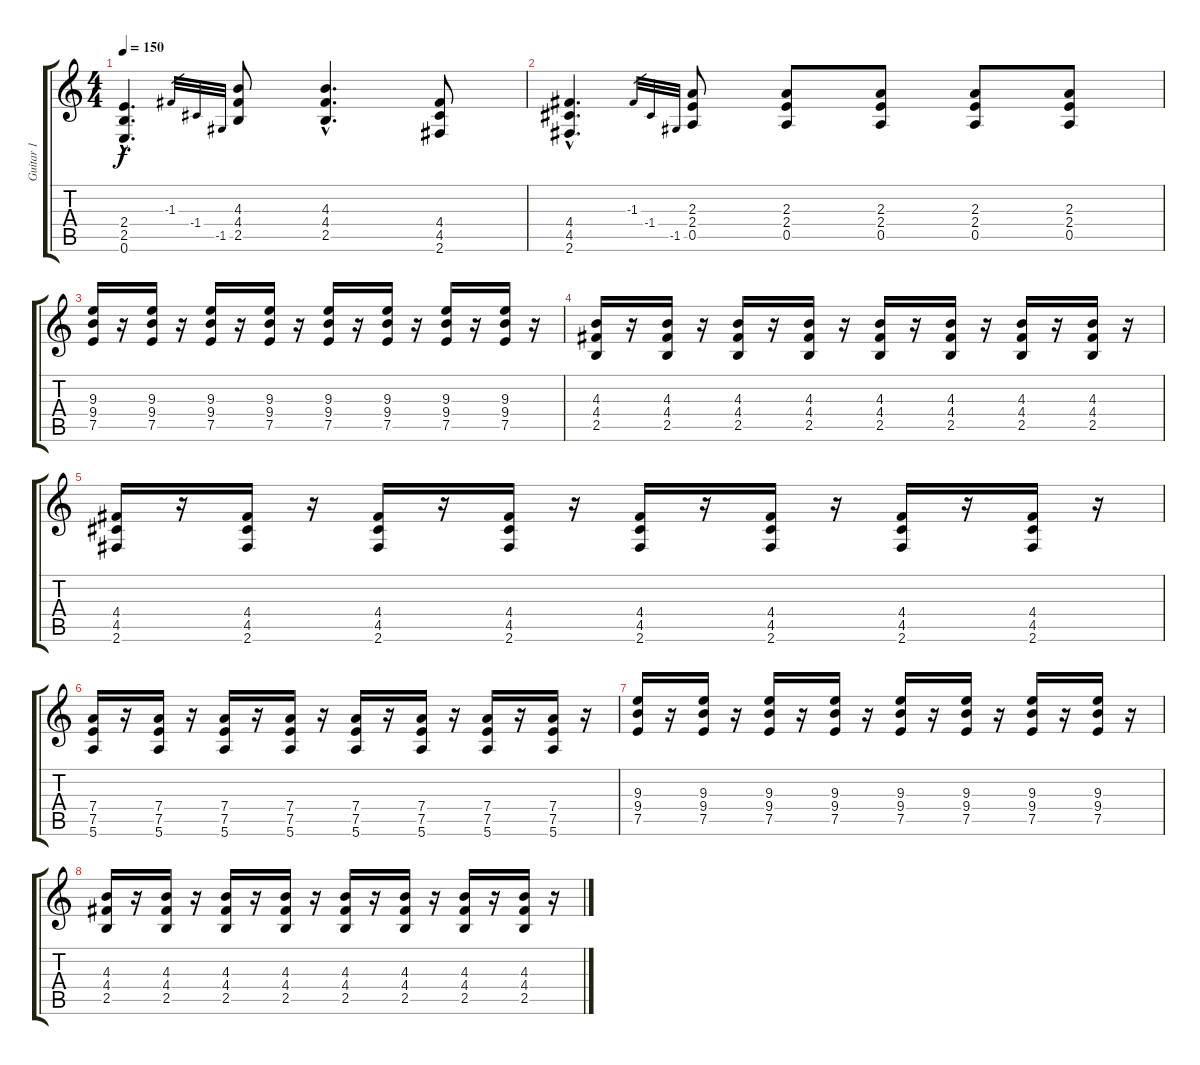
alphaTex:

\track ("Guitar 1" "Guitar 1") {instrument overdrivenguitar}
\staff {score tabs}
\tuning (E4 B3 G3 D3 A2 E2) {hide}
\ts (4 4)
\tempo 150
\clef g2
\ks c
(2.4{hac} 2.5{hac} 0.6{hac}).4{d dy f} -1.3.32{gr} -1.4.32{gr} -1.5.32{gr} (4.3 4.4 2.5).8 (4.3{hac} 4.4{hac} 2.5{hac}).4{d} (4.4 4.5 2.6).8 |
(4.4{hac} 4.5{hac} 2.6{hac}).4{d} -1.3.32{gr} -1.4.32{gr} -1.5.32{gr} (2.3 2.4 0.5).8 (2.3 2.4 0.5).8 (2.3 2.4 0.5).8 (2.3 2.4 0.5).8 (2.3 2.4 0.5).8 |
(9.3 9.4 7.5).16{volume 10 instrument electricguitarmuted} r.16 (9.3 9.4 7.5).16 r.16 (9.3 9.4 7.5).16 r.16 (9.3 9.4 7.5).16 r.16 (9.3 9.4 7.5).16 r.16 (9.3 9.4 7.5).16 r.16 (9.3 9.4 7.5).16 r.16 (9.3 9.4 7.5).16{instrument overdrivenguitar} r.16 |
(4.3 4.4 2.5).16{instrument electricguitarmuted} r.16 (4.3 4.4 2.5).16 r.16 (4.3 4.4 2.5).16 r.16 (4.3 4.4 2.5).16 r.16 (4.3 4.4 2.5).16 r.16 (4.3 4.4 2.5).16 r.16 (4.3 4.4 2.5).16{instrument overdrivenguitar} r.16 (4.3 4.4 2.5).16 r.16 |
(4.4 4.5 2.6).16{instrument electricguitarmuted} r.16 (4.4 4.5 2.6).16 r.16 (4.4 4.5 2.6).16 r.16 (4.4 4.5 2.6).16 r.16 (4.4 4.5 2.6).16 r.16 (4.4 4.5 2.6).16 r.16 (4.4 4.5 2.6).16 r.16 (4.4 4.5 2.6).16{instrument overdrivenguitar} r.16 |
(7.4 7.5 5.6).16{instrument electricguitarmuted} r.16 (7.4 7.5 5.6).16 r.16 (7.4 7.5 5.6).16 r.16 (7.4 7.5 5.6).16 r.16 (7.4 7.5 5.6).16 r.16 (7.4 7.5 5.6).16 r.16 (7.4 7.5 5.6).16{instrument overdrivenguitar} r.16 (7.4 7.5 5.6).16 r.16 |
(9.3 9.4 7.5).16{volume 10 instrument electricguitarmuted} r.16 (9.3 9.4 7.5).16 r.16 (9.3 9.4 7.5).16 r.16 (9.3 9.4 7.5).16 r.16 (9.3 9.4 7.5).16 r.16 (9.3 9.4 7.5).16 r.16 (9.3 9.4 7.5).16 r.16 (9.3 9.4 7.5).16{instrument overdrivenguitar} r.16 |
(4.3 4.4 2.5).16{instrument electricguitarmuted} r.16 (4.3 4.4 2.5).16 r.16 (4.3 4.4 2.5).16{instrument overdrivenguitar} r.16 (4.3 4.4 2.5).16{instrument electricguitarmuted} r.16 (4.3 4.4 2.5).16 r.16 (4.3 4.4 2.5).16{instrument overdrivenguitar} r.16 (4.3 4.4 2.5).16 r.16 (4.3 4.4 2.5).16 r.16
